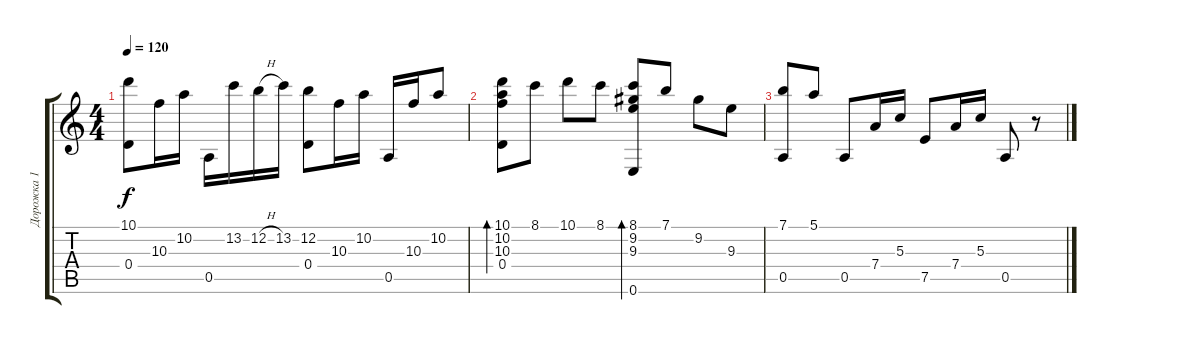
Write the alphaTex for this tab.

\track ("Дорожка 1" "Дорожка 1") {instrument acousticguitarnylon}
\staff {score tabs}
\tuning (E4 B3 G3 D3 A2 E2) {hide}
\ts (4 4)
\tempo 120
\clef g2
\ks c
(10.1 0.4).8{dy f} 10.3.16 10.2.16 0.5.16 13.2.16 12.2{h}.16 13.2.16 (12.2 0.4).8 10.3.16 10.2.16 0.5.16 10.3.16 10.2.8 |
(10.1 10.2 10.3 0.4).8{bd 240} 8.1.8 10.1.8 8.1.8 (8.1 9.2 9.3 0.6).8{bd 240} 7.1.8 9.2.8 9.3.8 |
(7.1 0.5).8 5.1.8 0.5.8 7.4.16 5.3.16 7.5.8 7.4.16 5.3.16 0.5.8 r.8
